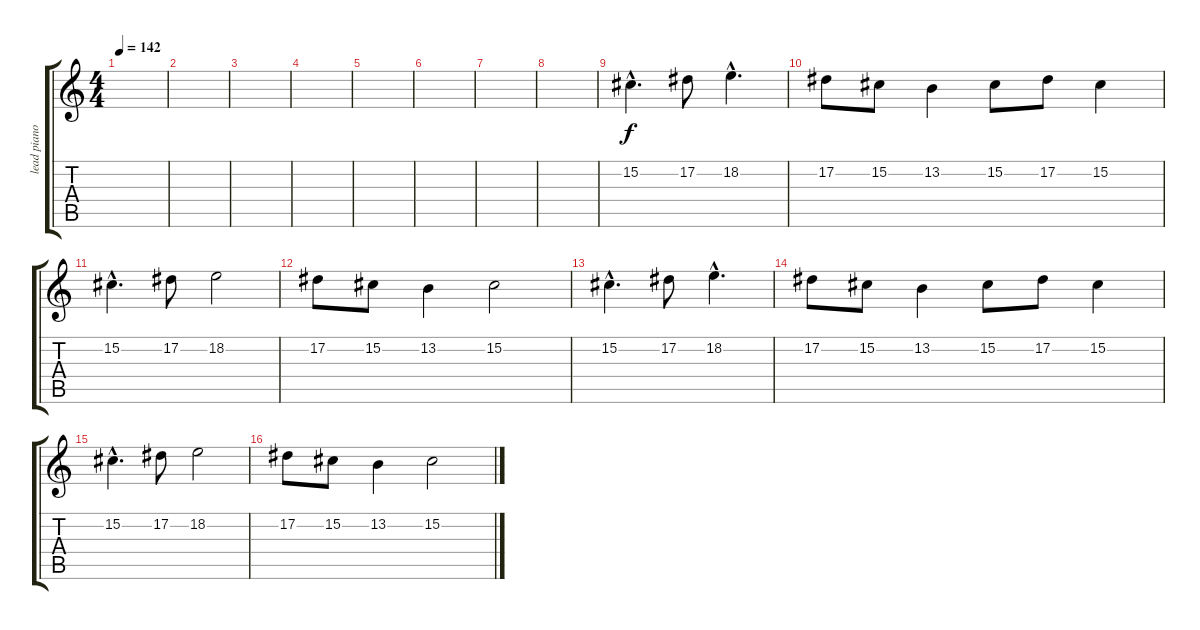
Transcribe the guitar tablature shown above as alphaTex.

\track ("lead piano" "lead piano") {instrument acousticgrandpiano}
\staff {score tabs}
\tuning (Eb4 Bb3 Gb3 Db3 Ab2 Eb2) {hide}
\ts (4 4)
\tempo 142
\clef g2
\ks c
|
|
|
|
|
|
|
|
15.2{hac}.4{d} 17.2.8 18.2{hac}.4{d} |
17.2.8 15.2.8 13.2.4 15.2.8 17.2.8 15.2.4 |
15.2{hac}.4{d} 17.2.8 18.2.2 |
17.2.8 15.2.8 13.2.4 15.2.2 |
15.2{hac}.4{d} 17.2.8 18.2{hac}.4{d} |
17.2.8 15.2.8 13.2.4 15.2.8 17.2.8 15.2.4 |
15.2{hac}.4{d} 17.2.8 18.2.2 |
17.2.8 15.2.8 13.2.4 15.2.2
